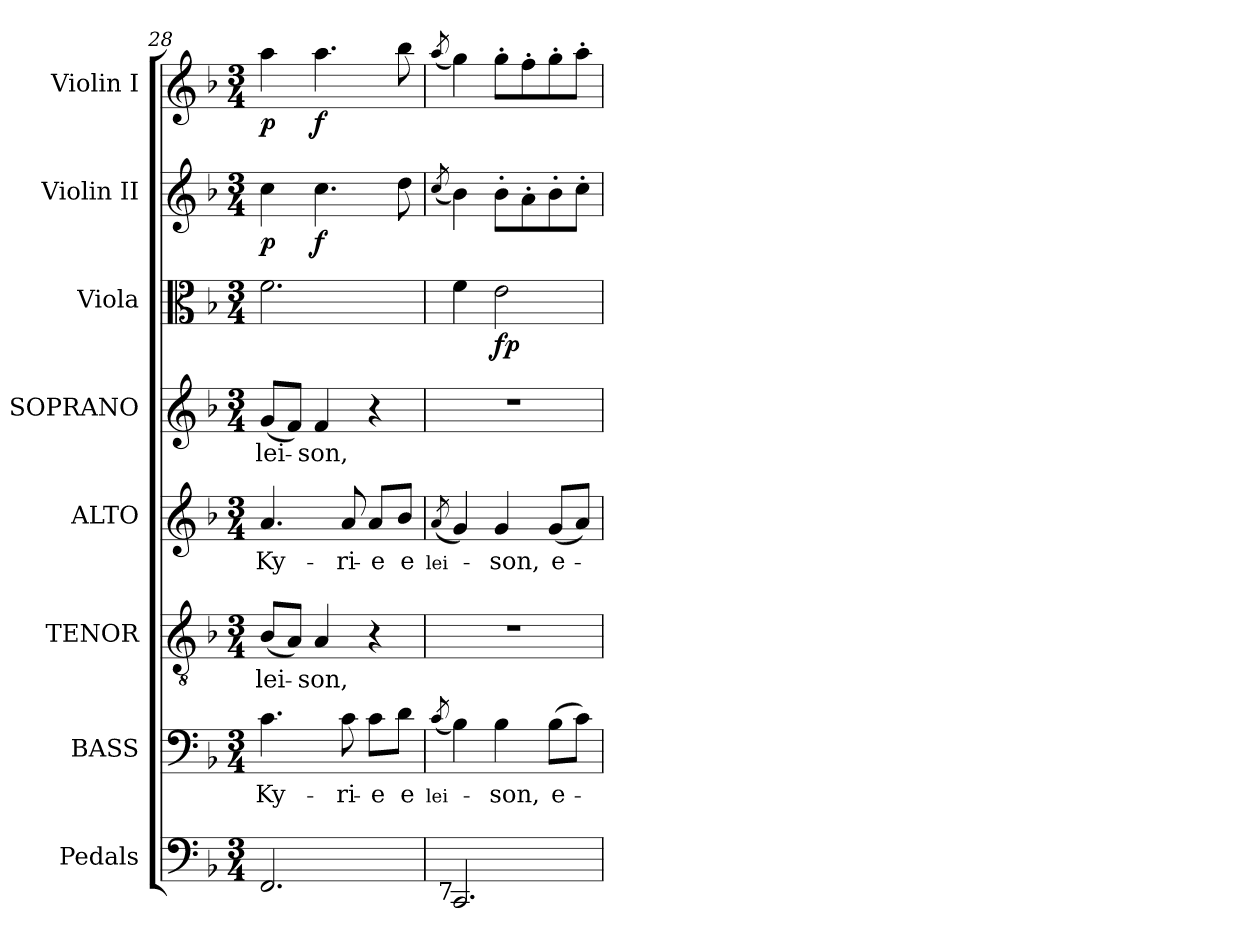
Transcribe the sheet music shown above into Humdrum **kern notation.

**kern	**kern	**text	**text	**kern	**text	**kern	**text	**text	**kern	**text	**kern	**dynam	**kern	**dynam	**kern	**dynam
*part8	*part7	*part7	*part7	*part6	*part6	*part5	*part5	*part5	*part4	*part4	*part3	*part3	*part2	*part2	*part1	*part1
*staff8	*staff7	*staff7	*staff7	*staff6	*staff6	*staff5	*staff5	*staff5	*staff4	*staff4	*staff3	*staff3	*staff2	*staff2	*staff1	*staff1
*I"Pedals	*I"BASS	*	*	*I"TENOR	*	*I"ALTO	*	*	*I"SOPRANO	*	*I"Viola	*	*I"Violin II	*	*I"Violin I	*
*	*I'B.	*	*	*I'T.	*	*I'A.	*	*	*I'S.	*	*I'Vla.	*	*I'Vln. II	*	*I'Vln. I	*
*clefF4	*clefF4	*	*	*clefGv2	*	*clefG2	*	*	*clefG2	*	*clefC3	*	*clefG2	*	*clefG2	*
*	*	*	*	*ITrd7c12	*	*	*	*	*	*	*	*	*	*	*	*
*k[b-]	*k[b-]	*	*	*k[b-]	*	*k[b-]	*	*	*k[b-]	*	*k[b-]	*	*k[b-]	*	*k[b-]	*
*F:	*F:	*	*	*F:	*	*F:	*	*	*F:	*	*F:	*	*F:	*	*F:	*
*M3/4	*M3/4	*	*	*M3/4	*	*M3/4	*	*	*M3/4	*	*M3/4	*	*M3/4	*	*M3/4	*
=28	=28	=28	=28	=28	=28	=28	=28	=28	=28	=28	=28	=28	=28	=28	=28	=28
!	!	!LO:LY:b:color=#000000	!LO:LY:b:color=#000000	!	!	!	!	!	!	!	!	!	!	!	!	!
!	!	!	!	!	!LO:LY:b:color=#000000	!	!	!	!	!	!	!	!	!	!	!
!	!	!	!	!	!	!	!LO:LY:b:color=#000000	!LO:LY:b:color=#000000	!	!	!	!	!	!	!	!
!	!	!	!	!	!	!	!	!	!	!LO:LY:b:color=#000000	!	!	!	!	!	!
2.FFi/	4.ci\	Ky-	--	(8BB-i/L	-lei-	4.ai/	Ky-	--	(8gi/L	-lei-	2.fi\	.	4cci\	p	4aai\	p
.	.	.	.	8AAi/J)	.	.	.	.	8fi/J)	.	.	.	.	.	.	.
!	!	!	!	!	!LO:LY:b:color=#000000	!	!	!	!	!	!	!	!	!	!	!
!	!	!	!	!	!	!	!	!	!	!LO:LY:b:color=#000000	!	!	!	!	!	!
.	.	.	.	4AAi/	-son,	.	.	.	4fi/	-son,	.	.	4.cci\	f	4.aai\	f
!	!	!LO:LY:b:color=#000000	!	!	!	!	!	!	!	!	!	!	!	!	!	!
!	!	!	!	!	!	!	!LO:LY:b:color=#000000	!	!	!	!	!	!	!	!	!
.	8ci\	-ri-	.	.	.	8ai/	-ri-	.	.	.	.	.	.	.	.	.
!	!	!LO:LY:b:color=#000000	!	!	!	!	!	!	!	!	!	!	!	!	!	!
!	!	!	!	!	!	!	!LO:LY:b:color=#000000	!	!	!	!	!	!	!	!	!
.	8ci\L	-e	.	4r	.	8ai/L	-e	.	4r	.	.	.	.	.	.	.
!	!	!LO:LY:b:color=#000000	!	!	!	!	!	!	!	!	!	!	!	!	!	!
!	!	!	!	!	!	!	!LO:LY:b:color=#000000	!	!	!	!	!	!	!	!	!
.	8di\J	e	.	.	.	8b-i/J	e	.	.	.	.	.	8ddi\	.	8bb-i\	.
=29	=29	=29	=29	=29	=29	=29	=29	=29	=29	=29	=29	=29	=29	=29	=29	=29
!	!	!	!	!	!	!	!LO:LY:b:color=#000000	!	!	!	!	!	!	!	!	!
!	!	!LO:LY:b:color=#000000	!	!	!	!	!	!	!	!	!	!	!	!	!	!
.	(8qci/	lei-	.	.	.	(8qai/	lei-	.	.	.	.	.	(8qcci/	.	(8qaai/	.
!LO:TX:b:rj:t=7	!	!	!	!	!	!	!	!	!	!	!	!	!	!	!	!
!	!	!	!	!LO:N:vis=1	!	!	!	!	!LO:N:vis=1	!	!	!	!	!	!	!
2.CCi/	4B-i\)	.	.	2.r	.	4gi/)	.	.	2.r	.	4fi\	.	4b-i\)	.	4ggi\)	.
!	!	!LO:LY:b:color=#000000	!	!	!	!	!	!	!	!	!	!	!	!	!	!
!	!	!	!	!	!	!	!LO:LY:b:color=#000000	!	!	!	!	!	!	!	!	!
.	4B-i\	-son,	.	.	.	4gi/	-son,	.	.	.	2ei\	fp	8b-'i\L	.	8gg'i\L	.
.	.	.	.	.	.	.	.	.	.	.	.	.	8a'i\	.	8ff'i\	.
!	!	!LO:LY:b:color=#000000	!	!	!	!	!	!	!	!	!	!	!	!	!	!
!	!	!	!	!	!	!	!LO:LY:b:color=#000000	!	!	!	!	!	!	!	!	!
.	(8B-i\L	e-	.	.	.	(8gi/L	e-	.	.	.	.	.	8b-'i\	.	8gg'i\	.
.	8ci\J)	.	.	.	.	8ai/J)	.	.	.	.	.	.	8cc'i\J	.	8aa'i\J	.
=	=	=	=	=	=	=	=	=	=	=	=	=	=	=	=	=
*-	*-	*-	*-	*-	*-	*-	*-	*-	*-	*-	*-	*-	*-	*-	*-	*-
